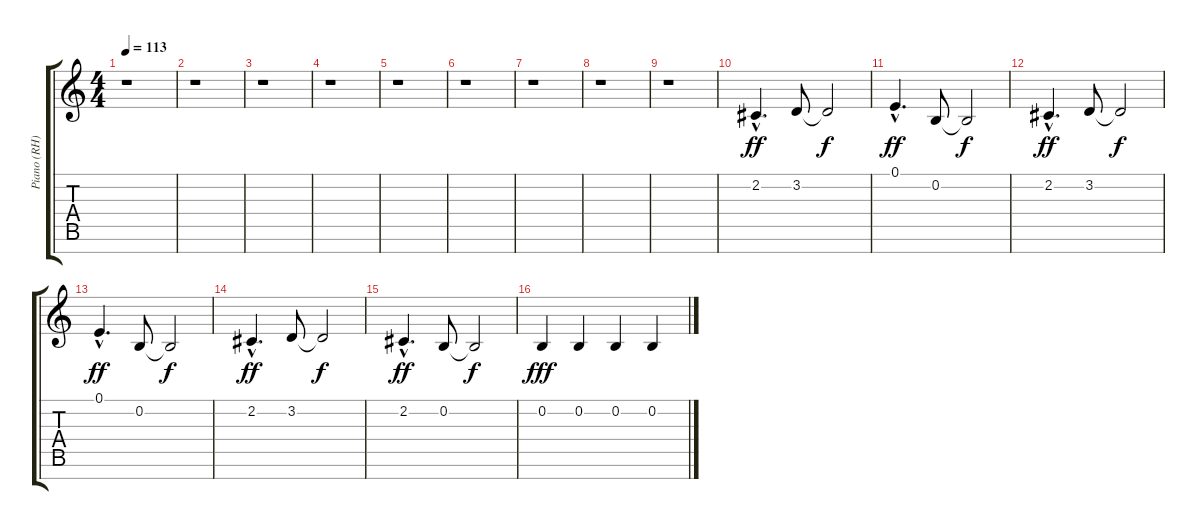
\track ("Piano (RH)" "Piano (RH)") {instrument acousticgrandpiano}
\staff {score tabs}
\tuning (E4 B3 G3 D3 A2 E2 B1) {hide}
\ts (4 4)
\tempo 113
\clef g2
\ks c
r.1{dy fff} |
r.1 |
r.1 |
r.1 |
r.1 |
r.1 |
r.1 |
r.1 |
r.1 |
2.2{hac}.4{d dy ff} 3.2.8 3.2{t}.2{dy f} |
0.1{hac}.4{d dy ff} 0.2.8 0.2{t}.2{dy f} |
2.2{hac}.4{d dy ff} 3.2.8 3.2{t}.2{dy f} |
0.1{hac}.4{d dy ff} 0.2.8 0.2{t}.2{dy f} |
2.2{hac}.4{d dy ff} 3.2.8 3.2{t}.2{dy f} |
2.2{hac}.4{d dy ff} 0.2.8 0.2{t}.2{dy f} |
0.2.4{dy fff} 0.2.4 0.2.4 0.2.4
